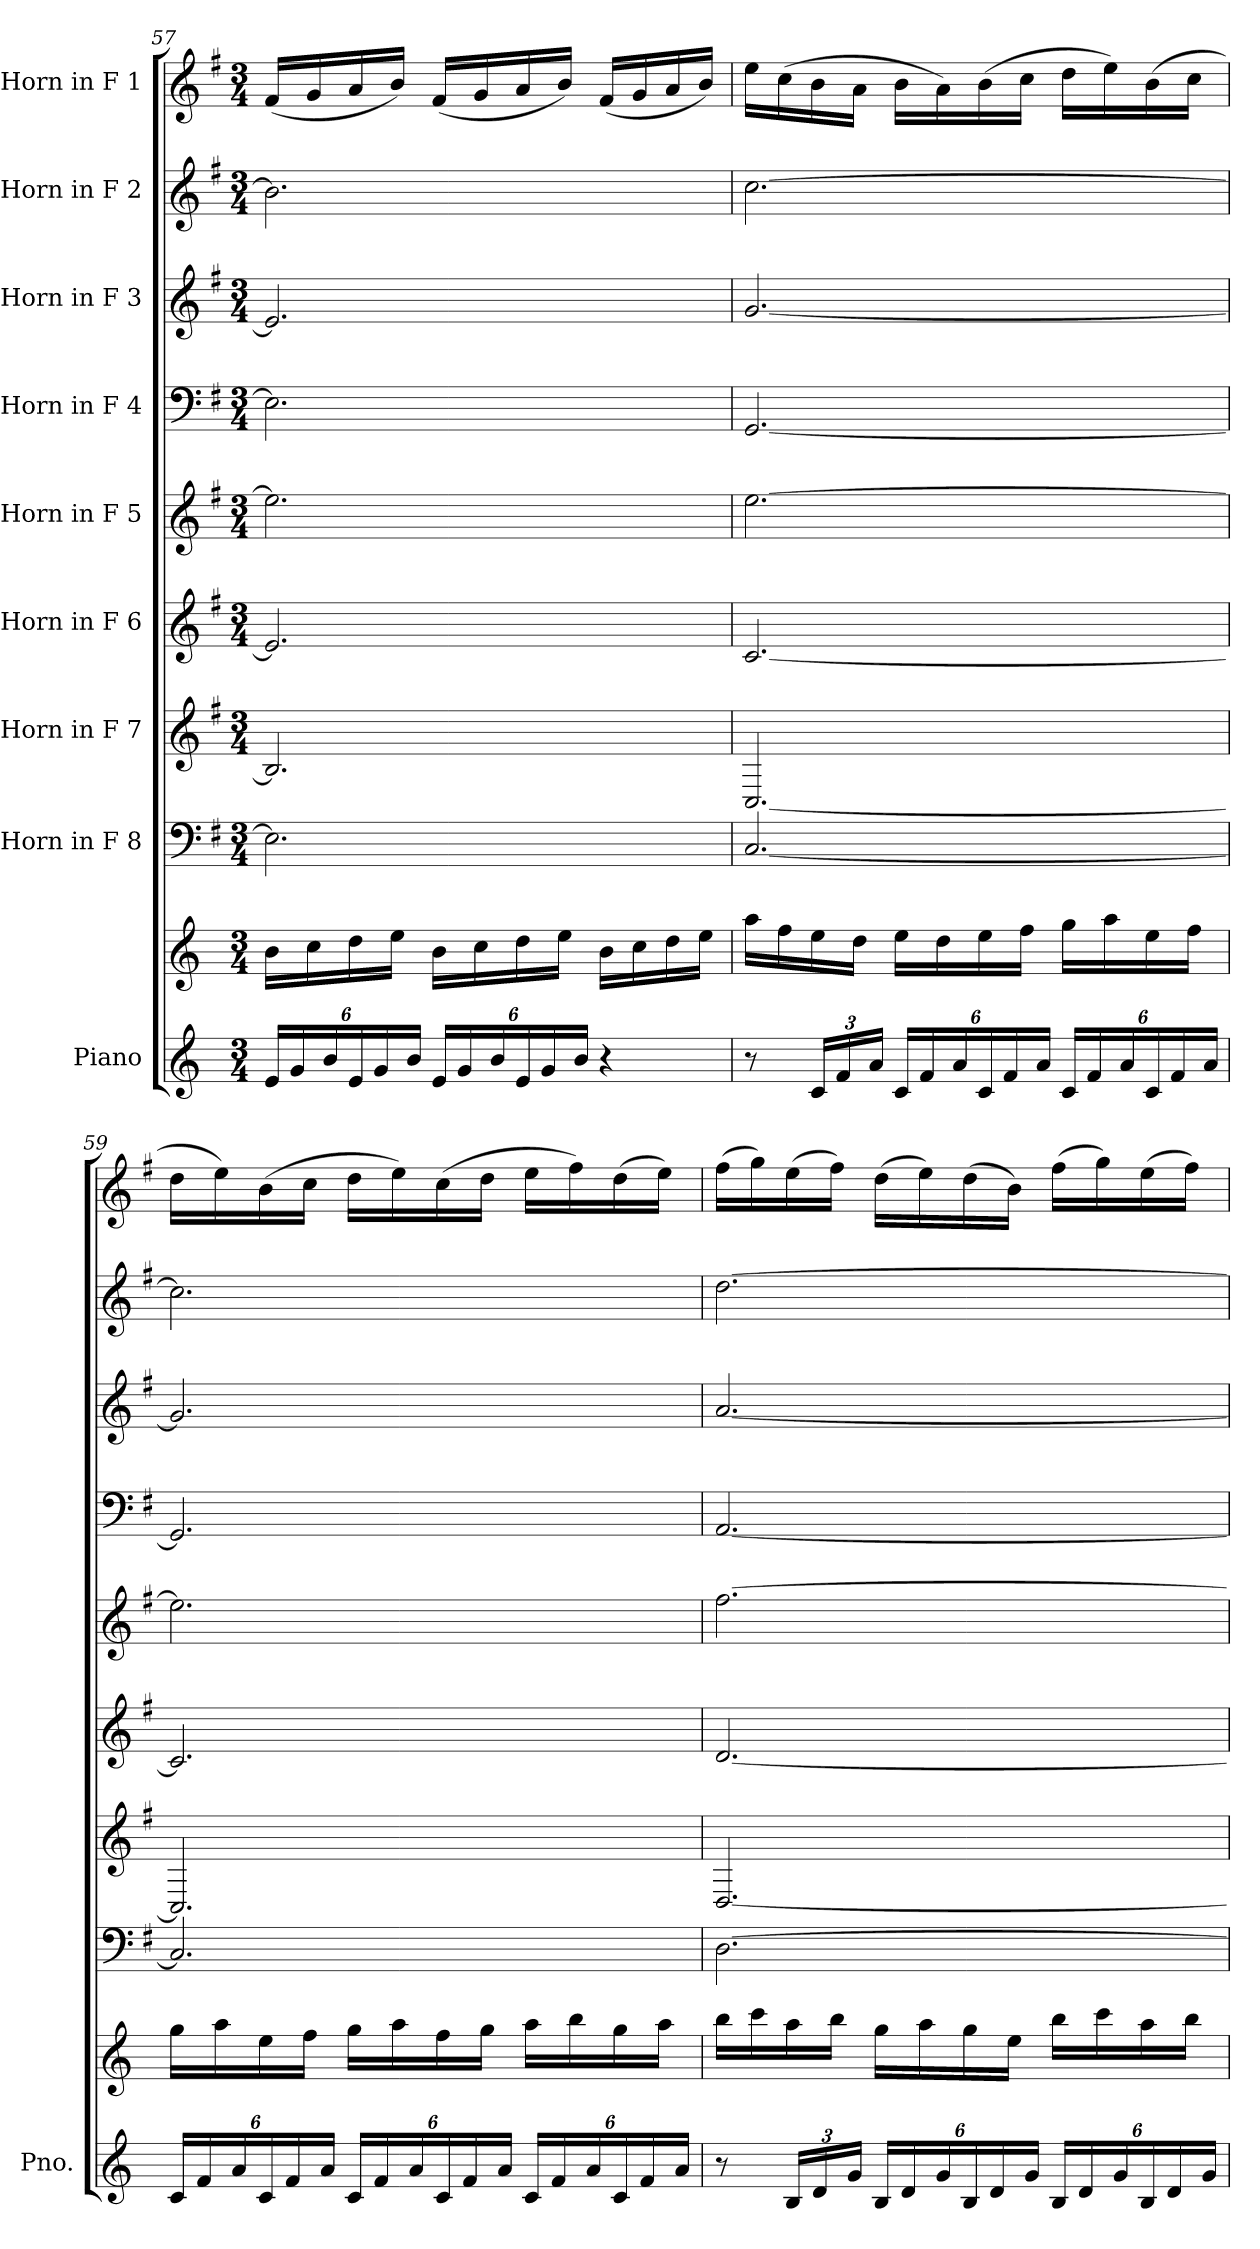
**kern	**kern	**kern	**kern	**kern	**kern	**kern	**kern	**kern	**kern
*part9	*part9	*part8	*part7	*part6	*part5	*part4	*part3	*part2	*part1
*staff10	*staff9	*staff8	*staff7	*staff6	*staff5	*staff4	*staff3	*staff2	*staff1
*I"Piano	*	*I"Horn in F 8	*I"Horn in F 7	*I"Horn in F 6	*I"Horn in F 5	*I"Horn in F 4	*I"Horn in F 3	*I"Horn in F 2	*I"Horn in F 1
*I'Pno.	*	*	*	*	*	*	*	*	*
*clefG2	*clefG2	*clefF4	*clefG2	*clefG2	*clefG2	*clefF4	*clefG2	*clefG2	*clefG2
*	*	*ITrd4c7	*ITrd4c7	*ITrd4c7	*ITrd4c7	*ITrd4c7	*ITrd4c7	*ITrd4c7	*ITrd4c7
*k[]	*k[]	*k[]	*k[]	*k[]	*k[]	*k[]	*k[]	*k[]	*k[]
*M3/4	*M3/4	*M3/4	*M3/4	*M3/4	*M3/4	*M3/4	*M3/4	*M3/4	*M3/4
*Xbrackettup	*	*	*	*	*	*	*	*	*
=57	=57	=57	=57	=57	=57	=57	=57	=57	=57
24e/LL	16b\LL	2.AA\]	2.E/]	2.A/]	2.a\]	2.AA\]	2.A/]	2.e\]	(16B/LL
24g/	.	.	.	.	.	.	.	.	.
.	16cc\	.	.	.	.	.	.	.	16c/
24b/	.	.	.	.	.	.	.	.	.
24e/	16dd\	.	.	.	.	.	.	.	16d/
24g/	.	.	.	.	.	.	.	.	.
.	16ee\JJ	.	.	.	.	.	.	.	16e/JJ)
24b/JJ	.	.	.	.	.	.	.	.	.
24e/LL	16b\LL	.	.	.	.	.	.	.	(16B/LL
24g/	.	.	.	.	.	.	.	.	.
.	16cc\	.	.	.	.	.	.	.	16c/
24b/	.	.	.	.	.	.	.	.	.
24e/	16dd\	.	.	.	.	.	.	.	16d/
24g/	.	.	.	.	.	.	.	.	.
.	16ee\JJ	.	.	.	.	.	.	.	16e/JJ)
24b/JJ	.	.	.	.	.	.	.	.	.
4r	16b\LL	.	.	.	.	.	.	.	(16B/LL
.	16cc\	.	.	.	.	.	.	.	16c/
.	16dd\	.	.	.	.	.	.	.	16d/
.	16ee\JJ	.	.	.	.	.	.	.	16e/JJ)
!!LO:PB:g=z
=58	=58	=58	=58	=58	=58	=58	=58	=58	=58
8r	16aa\LL	[2.FF/	[2.FF/	[2.F/	[2.a\	[2.CC/	[2.c/	[2.f\	16a\LL
.	16ff\	.	.	.	.	.	.	.	(16f\
24c/LL	16ee\	.	.	.	.	.	.	.	16e\
24f/	.	.	.	.	.	.	.	.	.
.	16dd\JJ	.	.	.	.	.	.	.	16d\JJ
24a/JJ	.	.	.	.	.	.	.	.	.
24c/LL	16ee\LL	.	.	.	.	.	.	.	16e\LL
24f/	.	.	.	.	.	.	.	.	.
.	16dd\	.	.	.	.	.	.	.	16d\)
24a/	.	.	.	.	.	.	.	.	.
24c/	16ee\	.	.	.	.	.	.	.	(16e\
24f/	.	.	.	.	.	.	.	.	.
.	16ff\JJ	.	.	.	.	.	.	.	16f\JJ
24a/JJ	.	.	.	.	.	.	.	.	.
24c/LL	16gg\LL	.	.	.	.	.	.	.	16g\LL
24f/	.	.	.	.	.	.	.	.	.
.	16aa\	.	.	.	.	.	.	.	16a\)
24a/	.	.	.	.	.	.	.	.	.
24c/	16ee\	.	.	.	.	.	.	.	(16e\
24f/	.	.	.	.	.	.	.	.	.
.	16ff\JJ	.	.	.	.	.	.	.	16f\JJ
24a/JJ	.	.	.	.	.	.	.	.	.
=59	=59	=59	=59	=59	=59	=59	=59	=59	=59
24c/LL	16gg\LL	2.FF/]	2.FF/]	2.F/]	2.a\]	2.CC/]	2.c/]	2.f\]	16g\LL
24f/	.	.	.	.	.	.	.	.	.
.	16aa\	.	.	.	.	.	.	.	16a\)
24a/	.	.	.	.	.	.	.	.	.
24c/	16ee\	.	.	.	.	.	.	.	(16e\
24f/	.	.	.	.	.	.	.	.	.
.	16ff\JJ	.	.	.	.	.	.	.	16f\JJ
24a/JJ	.	.	.	.	.	.	.	.	.
24c/LL	16gg\LL	.	.	.	.	.	.	.	16g\LL
24f/	.	.	.	.	.	.	.	.	.
.	16aa\	.	.	.	.	.	.	.	16a\)
24a/	.	.	.	.	.	.	.	.	.
24c/	16ff\	.	.	.	.	.	.	.	(16f\
24f/	.	.	.	.	.	.	.	.	.
.	16gg\JJ	.	.	.	.	.	.	.	16g\JJ
24a/JJ	.	.	.	.	.	.	.	.	.
24c/LL	16aa\LL	.	.	.	.	.	.	.	16a\LL
24f/	.	.	.	.	.	.	.	.	.
.	16bb\	.	.	.	.	.	.	.	16b\)
24a/	.	.	.	.	.	.	.	.	.
24c/	16gg\	.	.	.	.	.	.	.	(16g\
24f/	.	.	.	.	.	.	.	.	.
.	16aa\JJ	.	.	.	.	.	.	.	16a\JJ)
24a/JJ	.	.	.	.	.	.	.	.	.
=60	=60	=60	=60	=60	=60	=60	=60	=60	=60
8r	16bb\LL	[2.GG\	[2.GG/	[2.G/	[2.b\	[2.DD/	[2.d/	[2.g\	(16b\LL
.	16ccc\	.	.	.	.	.	.	.	16cc\)
24B/LL	16aa\	.	.	.	.	.	.	.	(16a\
24d/	.	.	.	.	.	.	.	.	.
.	16bb\JJ	.	.	.	.	.	.	.	16b\JJ)
24g/JJ	.	.	.	.	.	.	.	.	.
24B/LL	16gg\LL	.	.	.	.	.	.	.	(16g\LL
24d/	.	.	.	.	.	.	.	.	.
.	16aa\	.	.	.	.	.	.	.	16a\)
24g/	.	.	.	.	.	.	.	.	.
24B/	16gg\	.	.	.	.	.	.	.	(16g\
24d/	.	.	.	.	.	.	.	.	.
.	16ee\JJ	.	.	.	.	.	.	.	16e\JJ)
24g/JJ	.	.	.	.	.	.	.	.	.
24B/LL	16bb\LL	.	.	.	.	.	.	.	(16b\LL
24d/	.	.	.	.	.	.	.	.	.
.	16ccc\	.	.	.	.	.	.	.	16cc\)
24g/	.	.	.	.	.	.	.	.	.
24B/	16aa\	.	.	.	.	.	.	.	(16a\
24d/	.	.	.	.	.	.	.	.	.
.	16bb\JJ	.	.	.	.	.	.	.	16b\JJ)
24g/JJ	.	.	.	.	.	.	.	.	.
=	=	=	=	=	=	=	=	=	=
*-	*-	*-	*-	*-	*-	*-	*-	*-	*-
